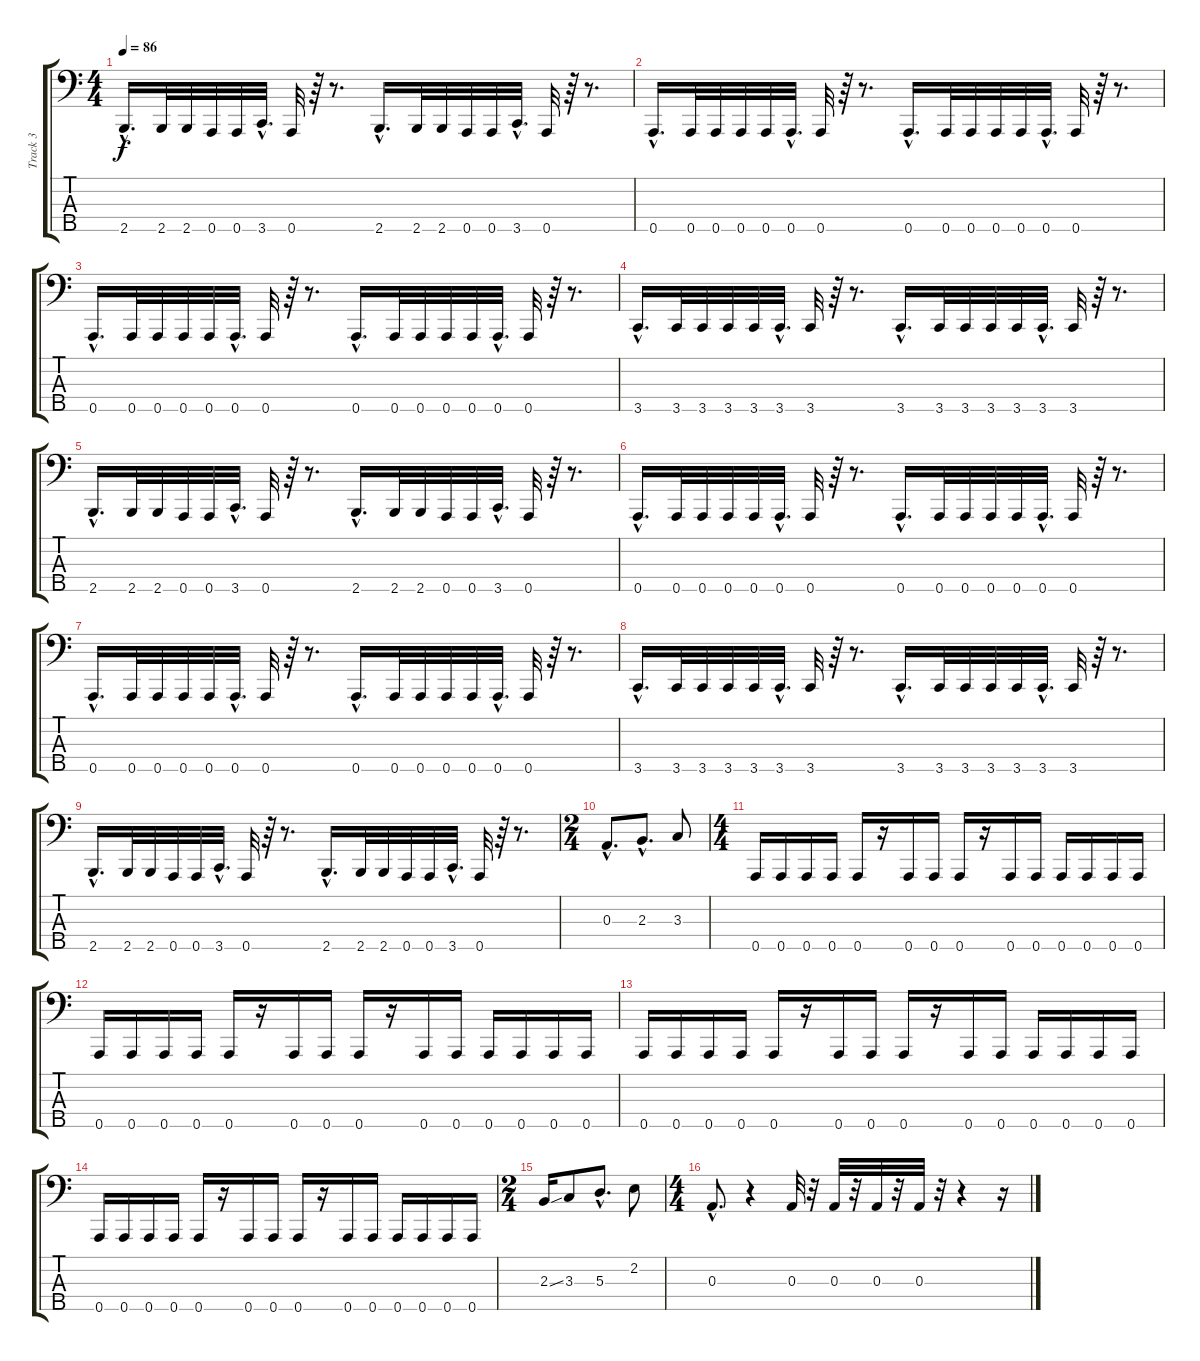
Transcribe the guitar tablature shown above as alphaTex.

\track ("Track 3" "Track 3") {instrument electricbassfinger}
\staff {score tabs}
\tuning (G2 D2 A1 E1 A0) {hide}
\ts (4 4)
\tempo 86
\clef f4
\ks c
2.5{hac}.16{d dy f} 2.5.32 2.5.32 0.5.32 0.5.32 3.5{hac}.32{d} 0.5.32 r.64 r.8{d} 2.5{hac}.16{d} 2.5.32 2.5.32 0.5.32 0.5.32 3.5{hac}.32{d} 0.5.32 r.64 r.8{d} |
0.5{hac}.16{d} 0.5.32 0.5.32 0.5.32 0.5.32 0.5{hac}.32{d} 0.5.32 r.64 r.8{d} 0.5{hac}.16{d} 0.5.32 0.5.32 0.5.32 0.5.32 0.5{hac}.32{d} 0.5.32 r.64 r.8{d} |
0.5{hac}.16{d} 0.5.32 0.5.32 0.5.32 0.5.32 0.5{hac}.32{d} 0.5.32 r.64 r.8{d} 0.5{hac}.16{d} 0.5.32 0.5.32 0.5.32 0.5.32 0.5{hac}.32{d} 0.5.32 r.64 r.8{d} |
3.5{hac}.16{d} 3.5.32 3.5.32 3.5.32 3.5.32 3.5{hac}.32{d} 3.5.32 r.64 r.8{d} 3.5{hac}.16{d} 3.5.32 3.5.32 3.5.32 3.5.32 3.5{hac}.32{d} 3.5.32 r.64 r.8{d} |
2.5{hac}.16{d} 2.5.32 2.5.32 0.5.32 0.5.32 3.5{hac}.32{d} 0.5.32 r.64 r.8{d} 2.5{hac}.16{d} 2.5.32 2.5.32 0.5.32 0.5.32 3.5{hac}.32{d} 0.5.32 r.64 r.8{d} |
0.5{hac}.16{d} 0.5.32 0.5.32 0.5.32 0.5.32 0.5{hac}.32{d} 0.5.32 r.64 r.8{d} 0.5{hac}.16{d} 0.5.32 0.5.32 0.5.32 0.5.32 0.5{hac}.32{d} 0.5.32 r.64 r.8{d} |
0.5{hac}.16{d} 0.5.32 0.5.32 0.5.32 0.5.32 0.5{hac}.32{d} 0.5.32 r.64 r.8{d} 0.5{hac}.16{d} 0.5.32 0.5.32 0.5.32 0.5.32 0.5{hac}.32{d} 0.5.32 r.64 r.8{d} |
3.5{hac}.16{d} 3.5.32 3.5.32 3.5.32 3.5.32 3.5{hac}.32{d} 3.5.32 r.64 r.8{d} 3.5{hac}.16{d} 3.5.32 3.5.32 3.5.32 3.5.32 3.5{hac}.32{d} 3.5.32 r.64 r.8{d} |
2.5{hac}.16{d} 2.5.32 2.5.32 0.5.32 0.5.32 3.5{hac}.32{d} 0.5.32 r.64 r.8{d} 2.5{hac}.16{d} 2.5.32 2.5.32 0.5.32 0.5.32 3.5{hac}.32{d} 0.5.32 r.64 r.8{d} |
\ts (2 4)
0.3{hac}.8{d instrument electricbassfinger} 2.3{hac}.8{d} 3.3.8 |
\ts (4 4)
0.5.16 0.5.16 0.5.16 0.5.16 0.5.16 r.16 0.5.16 0.5.16 0.5.16 r.16 0.5.16 0.5.16 0.5.16 0.5.16 0.5.16 0.5.16 |
0.5.16 0.5.16 0.5.16 0.5.16 0.5.16 r.16 0.5.16 0.5.16 0.5.16 r.16 0.5.16 0.5.16 0.5.16 0.5.16 0.5.16 0.5.16 |
0.5.16 0.5.16 0.5.16 0.5.16 0.5.16 r.16 0.5.16 0.5.16 0.5.16 r.16 0.5.16 0.5.16 0.5.16 0.5.16 0.5.16 0.5.16 |
0.5.16 0.5.16 0.5.16 0.5.16 0.5.16 r.16 0.5.16 0.5.16 0.5.16 r.16 0.5.16 0.5.16 0.5.16 0.5.16 0.5.16 0.5.16 |
\ts (2 4)
2.3{ss}.16{instrument electricbassfinger} 3.3.8 5.3{hac}.8{d} 2.2.8 |
\ts (4 4)
0.3{hac}.8{d} r.4 0.3.32 r.32 0.3.32 r.32 0.3.32 r.32 0.3.32 r.32 r.4 r.16
